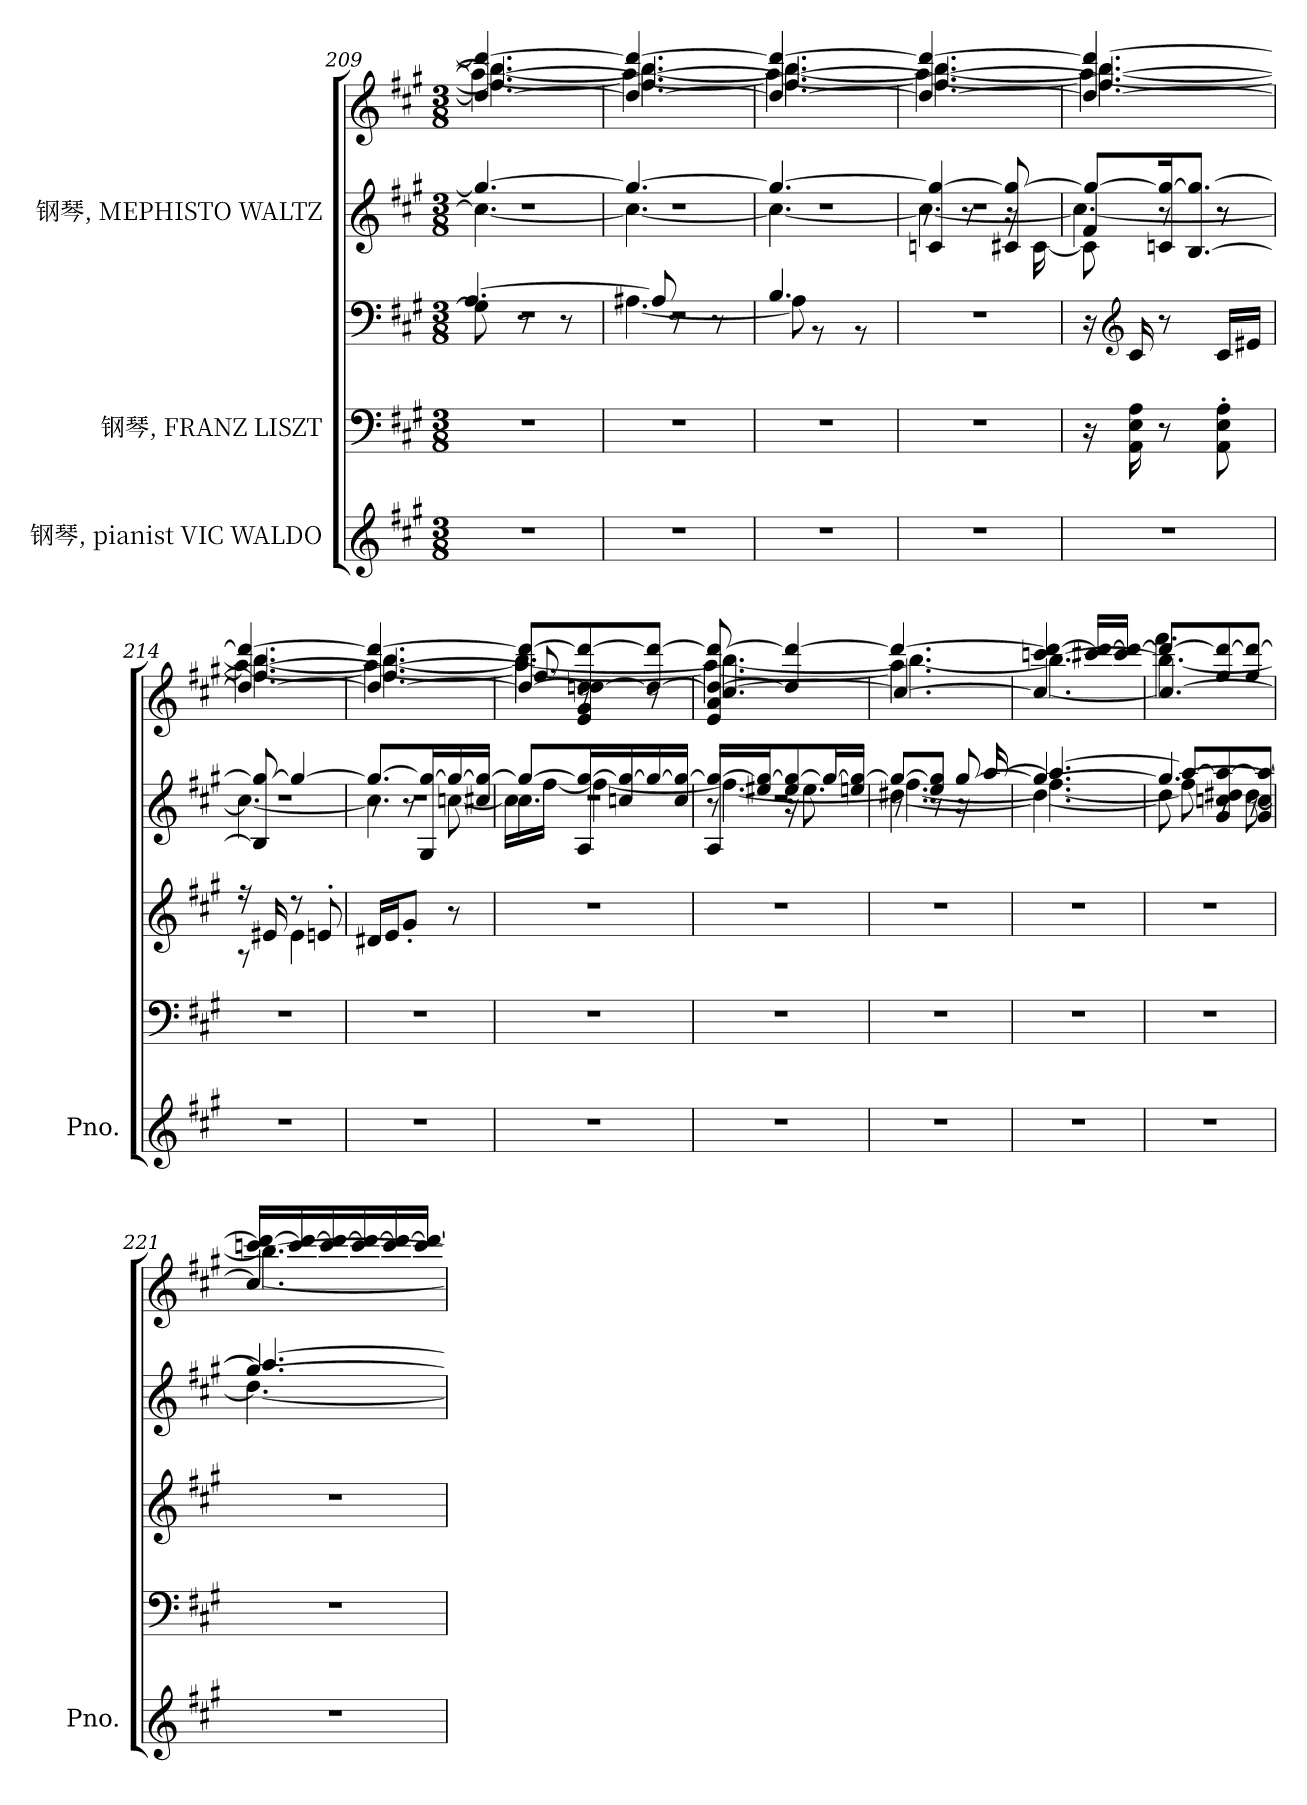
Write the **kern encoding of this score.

**kern	**kern	**kern	**kern	**kern
*part3	*part2	*part2	*part1	*part1
*staff5	*staff4	*staff3	*staff2	*staff1
*I"钢琴, pianist VIC WALDO	*I"钢琴, FRANZ LISZT	*	*I"钢琴, MEPHISTO WALTZ	*
*I'Pno.	*	*	*	*
*clefG2	*clefF4	*clefF4	*clefG2	*clefG2
*k[f#c#g#]	*k[f#c#g#]	*k[f#c#g#]	*k[f#c#g#]	*k[f#c#g#]
*M3/8	*M3/8	*M3/8	*M3/8	*M3/8
=209	=209	=209	=209	=209
*	*	*^	*^	*^
*	*	*	*^	*	*^	*	*^
*	*	*	*	*	*	*	*	*	*	*^
4.r	4.r	4.r	8G#\]	[4.A/	4.r	4.cc#\_	4.gg#/_	4.dd#/_ 4.ddd#/_	4.aa\_	4.ff#/_	4.bb\_
.	.	.	8r	.	.	.	.	.	.	.	.
.	.	.	8r	.	.	.	.	.	.	.	.
!!LO:LB:g=z	!!	!!	!!
=210	=210	=210	=210	=210	=210	=210	=210	=210	=210	=210	=210
4.r	4.r	4.r	[4.A#X\	8A/]	4.r	4.cc#\_	4.gg#/_	4.dd#/_ 4.ddd#/_	4.aa\_	4.ff#/_	4.bb\_
.	.	.	.	8r	.	.	.	.	.	.	.
.	.	.	.	8r	.	.	.	.	.	.	.
*	*	*	*v	*v	*	*	*	*	*	*	*
=211	=211	=211	=211	=211	=211	=211	=211	=211	=211	=211
4.r	4.r	4.B/	8A#\]	4.r	4.cc#\_	4.gg#/_	4.dd#/_ 4.ddd#/_	4.aa\_	4.ff#/_	4.bb\_
.	.	.	8r	.	.	.	.	.	.	.
.	.	.	8r	.	.	.	.	.	.	.
*	*	*v	*v	*	*	*	*	*	*	*
=212	=212	=212	=212	=212	=212	=212	=212	=212	=212
*	*	*	*	*	*^	*	*	*	*
4.r	4.r	4.r	4.r	4.cc#\_	4cn/ 4gg#/_	8r	4.dd#/_ 4.ddd#/_	4.aa\_	4.ff#/_	4.bb\_
.	.	.	.	.	.	8r	.	.	.	.
.	.	.	.	.	8c#X/ 8gg#/_	16r	.	.	.	.
.	.	.	.	.	.	[16c#\	.	.	.	.
=213	=213	=213	=213	=213	=213	=213	=213	=213	=213	=213
4.r	16r	16r	4f#/	4.cc#\_	8gg#/L_	8c#\]	4.dd#/_ 4.ddd#/_	4.aa\_	4.ff#/_	4.bb\_
*	*	*clefG2	*	*	*	*	*	*	*	*
.	16AA\ 16E\ 16A\	16c#/	.	.	.	.	.	.	.	.
.	8r	8r	.	.	16cn/ 16gg#/_K	8r	.	.	.	.
.	.	.	.	.	[8.B/ 8.gg#/_J	.	.	.	.	.
.	8AA\' 8E\' 8A\'	16c#/LL	8r	.	.	8r	.	.	.	.
.	.	16e#X/JJ	.	.	.	.	.	.	.	.
*	*	*	*	*	*v	*v	*	*	*	*
=214	=214	=214	=214	=214	=214	=214	=214	=214	=214
*	*	*^	*	*	*	*	*	*	*
4.r	4.r	16r	8r	4.r	4.cc#\_	8B/] 8gg#/_	4.dd#/_ 4.ddd#/_	4.aa\_	4.ff#/_	4.bb\_
.	.	16e#X/	.	.	.	.	.	.	.	.
.	.	8r	4e#\	.	.	4gg#/_	.	.	.	.
.	.	8en'/	.	.	.	.	.	.	.	.
*	*	*v	*v	*	*	*	*	*	*	*
!!LO:PB:g=z	!!	!!	!!
=215	=215	=215	=215	=215	=215	=215	=215	=215	=215
*	*	*	*	*	*^	*	*	*	*
4.r	4.r	16d#X/LL	4.r	4.cc#\]	8.gg#/L_	8r	4.dd#/_ 4.ddd#/_	4.aa\_	4.ff#/_	4.bb\_
.	.	16e/J	.	.	.	.	.	.	.	.
.	.	8g#'/J	.	.	.	8r	.	.	.	.
.	.	.	.	.	16G#/ 16gg#/_L	.	.	.	.	.
.	.	8r	.	.	16gg#/_	[8ccn\	.	.	.	.
.	.	.	.	.	16cc#X/ 16gg#/_JJ	.	.	.	.	.
=216	=216	=216	=216	=216	=216	=216	=216	=216	=216	=216
4.r	4.r	4.r	4.r	4.cc#\	8gg#/L_	16cc\LL]	8dd#/_ 8ddd#/_L	4.aa\_	8ff#/]	4.bb\_
.	.	.	.	.	.	[16ff#\JJ	.	.	.	.
.	.	.	.	.	16A/ 16gg#/_L	4ff#\_	8e/ 8g#/ 8ddn/ 8dd#/_ 8ddd#/_	.	8r	.
.	.	.	.	.	16ccn/ 16gg#/_	.	.	.	.	.
.	.	.	.	.	16gg#/_	.	8dd#/_ 8ddd#/_J	.	8r	.
.	.	.	.	.	16cc/ 16gg#/_JJ	.	.	.	.	.
=217	=217	=217	=217	=217	=217	=217	=217	=217	=217	=217
4.r	4.r	4.r	4.r	8r	16A/ 16gg#/_LL	4.ff#\_	8e/ 8a/ 8dd#/_ 8ddd#/_	4.aa\_	[4.cc#/	4.bb\_
.	.	.	.	.	16ee#X/ 16gg#/_J	.	.	.	.	.
.	.	.	.	16r	8ee#/ 8gg#/_	.	4dd#/] 4ddd#/_	.	.	.
.	.	.	.	8.ee#\	.	.	.	.	.	.
.	.	.	.	.	16gg#/L_	.	.	.	.	.
.	.	.	.	.	16een/ 16gg#/_JJ	.	.	.	.	.
=218	=218	=218	=218	=218	=218	=218	=218	=218	=218	=218
4.r	4.r	4.r	8r	[4.dd#X\	8gg#/L_	4.ff#\_	4.ddd#/_	4.aa\]	4.cc#/_	4.bb\_
.	.	.	8r	.	8ee/ 8gg#/]J	.	.	.	.	.
.	.	.	[8gg#/	.	16r	.	.	.	.	.
.	.	.	.	.	[16aa/	.	.	.	.	.
*	*	*	*	*	*	*	*	*	*v	*v
!!LO:LB:g=z
=219	=219	=219	=219	=219	=219	=219	=219	=219	=219
4.r	4.r	4.r	4.gg#/_	4.dd#\_	4.aa/_	4.ff#\_	4cccn/ 4ddd#/_	4.cc#/_	4.bb\_
.	.	.	.	.	.	.	16ccc#X/ 16ddd#/_LL	.	.
.	.	.	.	.	.	.	16ccc#/ 16ddd#/_JJ	.	.
=220	=220	=220	=220	=220	=220	=220	=220	=220	=220
*	*	*	*	*	*	*	*	*	*^
4.r	4.r	4.r	4.gg#/_	8dd#\]	8aa/L_	8ff#\]	8ddd#/L_	4.fff#\	4.cc#/_	4.bb\_
.	.	.	.	8r	8g#/ 8ccn/ 8dd#X/ 8aa/_	8r	8ff#/ 8ddd#/_	.	.	.
.	.	.	.	[8dd#\	8g#/ 8cc/ 8aa/_J	8r	8ff#/ 8ddd#/_J	.	.	.
*	*	*	*	*	*v	*v	*	*	*	*
*	*	*	*	*	*	*	*	*v	*v
=221	=221	=221	=221	=221	=221	=221	=221	=221
4.r	4.r	4.r	4.gg#/_	4.dd#\_	4.aa/_	16cccn/ 16ddd#/_LL	4.cc#/_	4.bb\_
.	.	.	.	.	.	16ccc/ 16ddd#/_	.	.
.	.	.	.	.	.	16ccc/ 16ddd#/_	.	.
.	.	.	.	.	.	16ccc/ 16ddd#/_	.	.
.	.	.	.	.	.	16ccc/ 16ddd#/_	.	.
.	.	.	.	.	.	16ccc/ 16ddd#/_JJ	.	.
*	*	*	*v	*v	*v	*	*	*
*	*	*	*	*v	*v	*v
=	=	=	=	=
*-	*-	*-	*-	*-
